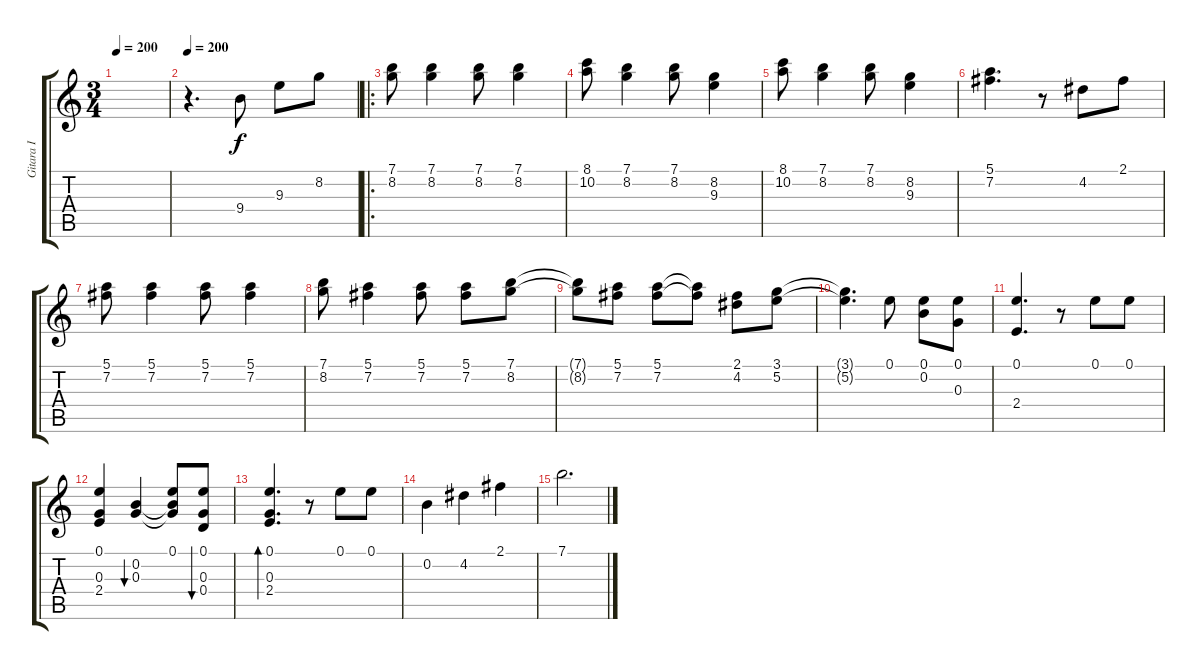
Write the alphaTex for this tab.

\track ("Gitara I" "Gitara I") {instrument acousticguitarnylon}
\staff {score tabs}
\tuning (E4 B3 G3 D3 A2 E2) {hide}
\ts (3 4)
\tempo 200
\clef g2
\ks c
|
\tempo 200
r.4{d} 9.4.8 9.3.8 8.2.8 |
\ro
(7.1 8.2).8 (7.1 8.2).4 (7.1 8.2).8 (7.1 8.2).4 |
(8.1 10.2).8 (7.1 8.2).4 (7.1 8.2).8 (8.2 9.3).4 |
(8.1 10.2).8 (7.1 8.2).4 (7.1 8.2).8 (8.2 9.3).4 |
(5.1 7.2).4{d} r.8 4.2.8 2.1.8 |
(5.1 7.2).8 (5.1 7.2).4 (5.1 7.2).8 (5.1 7.2).4 |
(7.1 8.2).8 (5.1 7.2).4 (5.1 7.2).8 (5.1 7.2).8 (7.1 8.2).8 |
(7.1{t} 8.2{t}).8 (5.1 7.2).8 (5.1 7.2).8 (5.1{t} 7.2{t}).8 (2.1 4.2).8 (3.1 5.2).8 |
(3.1{t} 5.2{t}).4{d} 0.1.8 (0.1 0.2).8 (0.1 0.3).8 |
(0.1 2.4).4{d} r.8 0.1.8 0.1.8 |
(0.1 0.3 2.4).4 (0.2 0.3).4{bu 60} (0.1 0.2{t} 0.3{t}).8 (0.1 0.3 0.4).8{bu 60} |
(0.1 0.3 2.4).4{d bd 60 dy f} r.8 0.1.8 0.1.8 |
0.2.4 4.2.4 2.1.4 |
7.1.2{d}
